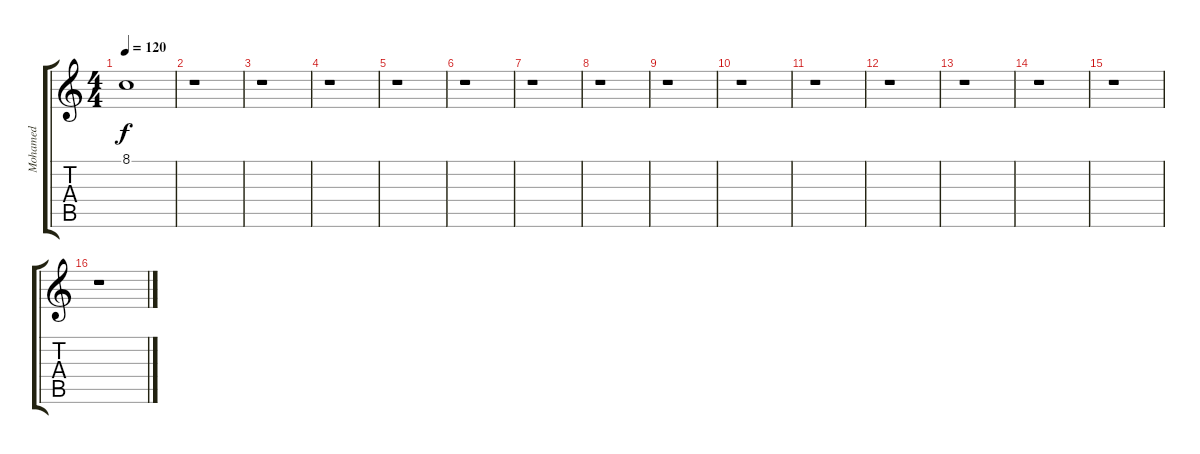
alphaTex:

\track ("Mohamed" "Mohamed") {instrument violin}
\staff {score tabs}
\tuning (E4 B3 G3 D3 A2 E2) {hide}
\ts (4 4)
\tempo 120
\clef g2
\ks c
8.1.1{dy f} |
r.1 |
r.1 |
r.1 |
r.1 |
r.1 |
r.1 |
r.1 |
r.1 |
r.1 |
r.1 |
r.1 |
r.1 |
r.1 |
r.1 |
r.1
